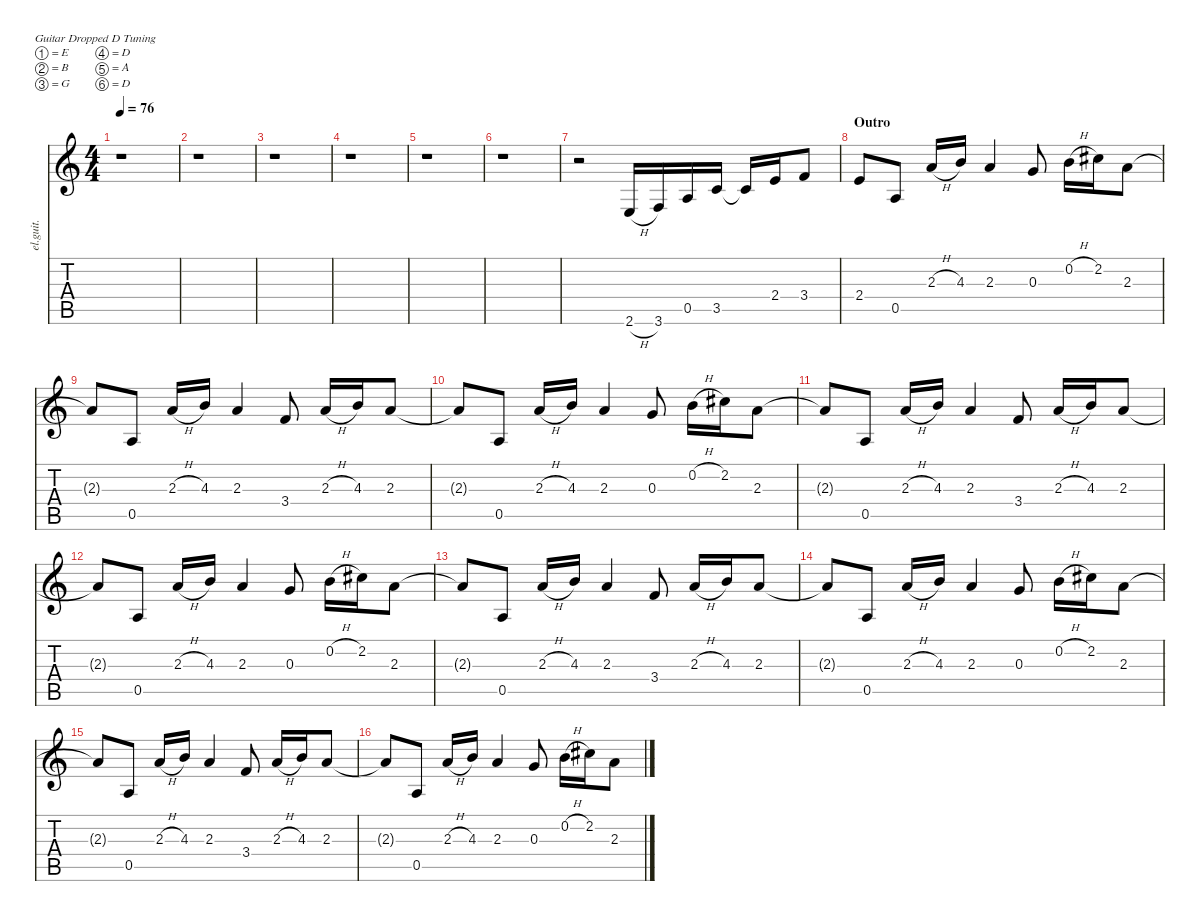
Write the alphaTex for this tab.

\defaultSystemsLayout 4
\hideDynamics
\bracketExtendMode nobrackets
\track ("Fill Guitar #1" "el.guit.") {instrument electricguitarclean}
\staff {score tabs}
\tuning (E4 B3 G3 D3 A2 D2)
\ts (4 4)
\tempo 76
\clef g2
\ks c
r.1{dy f} |
r.1 |
r.1 |
r.1 |
r.1 |
r.1 |
r.2 2.6{h}.16 3.6.16 0.5.16 3.5.16 3.5{t}.16 2.4.16 3.4.8 |
\section ("" "Outro")
2.4.8 0.5.8 2.3{h}.16 4.3.16 2.3.4 0.3.8 0.2{h}.16 2.2{acc #}.16 2.3.8 |
2.3{t}.8 0.5.8 2.3{h}.16 4.3.16 2.3.4 3.4.8 2.3{h}.16 4.3.16 2.3.8 |
2.3{t}.8 0.5.8 2.3{h}.16 4.3.16 2.3.4 0.3.8 0.2{h}.16 2.2{acc #}.16 2.3.8 |
2.3{t}.8 0.5.8 2.3{h}.16 4.3.16 2.3.4 3.4.8 2.3{h}.16 4.3.16 2.3.8 |
2.3{t}.8 0.5.8 2.3{h}.16 4.3.16 2.3.4 0.3.8 0.2{h}.16 2.2{acc #}.16 2.3.8 |
2.3{t}.8 0.5.8 2.3{h}.16 4.3.16 2.3.4 3.4.8 2.3{h}.16 4.3.16 2.3.8 |
2.3{t}.8 0.5.8 2.3{h}.16 4.3.16 2.3.4 0.3.8 0.2{h}.16 2.2{acc #}.16 2.3.8 |
2.3{t}.8 0.5.8 2.3{h}.16 4.3.16 2.3.4 3.4.8 2.3{h}.16 4.3.16 2.3.8 |
2.3{t}.8 0.5.8 2.3{h}.16 4.3.16 2.3.4 0.3.8 0.2{h}.16 2.2{acc #}.16 2.3.8
